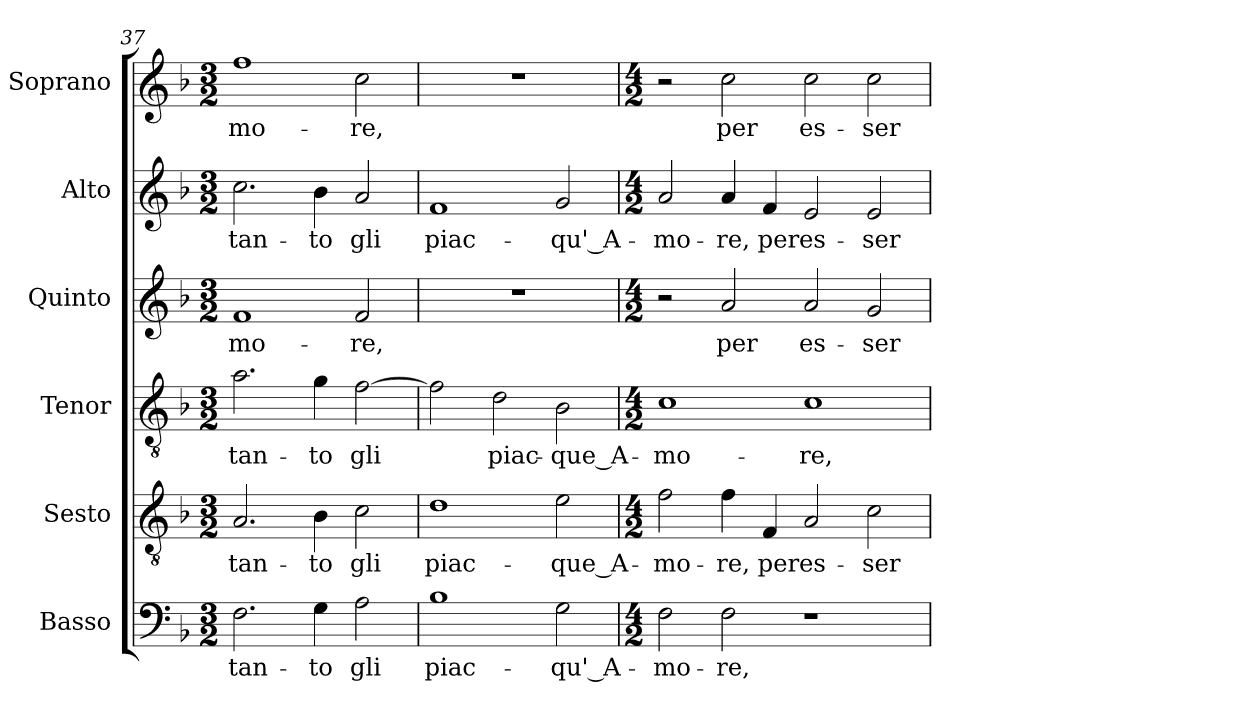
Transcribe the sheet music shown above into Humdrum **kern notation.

**kern	**text	**kern	**text	**kern	**text	**kern	**text	**kern	**text	**kern	**text
*part6	*part6	*part5	*part5	*part4	*part4	*part3	*part3	*part2	*part2	*part1	*part1
*staff6	*staff6	*staff5	*staff5	*staff4	*staff4	*staff3	*staff3	*staff2	*staff2	*staff1	*staff1
*I"Basso	*	*I"Sesto	*	*I"Tenor	*	*I"Quinto	*	*I"Alto	*	*I"Soprano	*
*	*	*I'T.	*	*I'T.	*	*	*	*I'A.	*	*I'Sop.	*
*clefF4	*	*clefGv2	*	*clefGv2	*	*clefG2	*	*clefG2	*	*clefG2	*
*	*	*ITrd7c12	*	*ITrd7c12	*	*	*	*	*	*	*
*k[b-]	*	*k[b-]	*	*k[b-]	*	*k[b-]	*	*k[b-]	*	*k[b-]	*
*F:	*	*F:	*	*F:	*	*F:	*	*F:	*	*F:	*
*M3/2	*	*M3/2	*	*M3/2	*	*M3/2	*	*M3/2	*	*M3/2	*
=37	=37	=37	=37	=37	=37	=37	=37	=37	=37	=37	=37
!	!LO:LY:b:color=#000000	!	!	!	!	!	!	!	!	!	!
!	!	!	!LO:LY:b:color=#000000	!	!	!	!	!	!	!	!
!	!	!	!	!	!LO:LY:b:color=#000000	!	!	!	!	!	!
!	!	!	!	!	!	!	!LO:LY:b:color=#000000	!	!	!	!
!	!	!	!	!	!	!	!	!	!LO:LY:b:color=#000000	!	!
!	!	!	!	!	!	!	!	!	!	!	!LO:LY:b:color=#000000
2.Fi\	tan-	2.AAi/	tan-	2.Ai\	tan-	1fi	-mo-	2.cci\	tan-	1ffi	-mo-
!	!LO:LY:b:color=#000000	!	!	!	!	!	!	!	!	!	!
!	!	!	!LO:LY:b:color=#000000	!	!	!	!	!	!	!	!
!	!	!	!	!	!LO:LY:b:color=#000000	!	!	!	!	!	!
!	!	!	!	!	!	!	!	!	!LO:LY:b:color=#000000	!	!
4Gi\	-to	4BB-i\	-to	4Gi\	-to	.	.	4b-i\	-to	.	.
!	!LO:LY:b:color=#000000	!	!	!	!	!	!	!	!	!	!
!	!	!	!LO:LY:b:color=#000000	!	!	!	!	!	!	!	!
!	!	!	!	!	!LO:LY:b:color=#000000	!	!	!	!	!	!
!	!	!	!	!	!	!	!LO:LY:b:color=#000000	!	!	!	!
!	!	!	!	!	!	!	!	!	!LO:LY:b:color=#000000	!	!
!	!	!	!	!	!	!	!	!	!	!	!LO:LY:b:color=#000000
2Ai\	gli	2Ci\	gli	[2Fi\	gli	2fi/	-re,	2ai/	gli	2cci\	-re,
=38	=38	=38	=38	=38	=38	=38	=38	=38	=38	=38	=38
!	!LO:LY:b:color=#000000	!	!	!	!	!	!	!	!	!	!
!	!	!	!LO:LY:b:color=#000000	!	!	!LO:N:vis=1	!	!	!	!	!
!	!	!	!	!	!	!	!	!	!LO:LY:b:color=#000000	!LO:N:vis=1	!
1B-i	piac-	1Di	piac-	2Fi\]	.	1.r	.	1fi	piac-	1.r	.
!	!	!	!	!	!LO:LY:b:color=#000000	!	!	!	!	!	!
.	.	.	.	2Di\	piac-	.	.	.	.	.	.
!	!LO:LY:b:color=#000000	!	!	!	!	!	!	!	!	!	!
!	!	!	!LO:LY:b:color=#000000	!	!	!	!	!	!	!	!
!	!	!	!	!	!LO:LY:b:color=#000000	!	!	!	!	!	!
!	!	!	!	!	!	!	!	!	!LO:LY:b:color=#000000	!	!
2Gi\	-qu'_A-	2Ei\	-que_A-	2BB-i\	-que_A-	.	.	2gi/	-qu'_A-	.	.
=39	=39	=39	=39	=39	=39	=39	=39	=39	=39	=39	=39
*M4/2	*	*M4/2	*	*M4/2	*	*M4/2	*	*M4/2	*	*M4/2	*
!	!LO:LY:b:color=#000000	!	!	!	!	!	!	!	!	!	!
!	!	!	!LO:LY:b:color=#000000	!	!	!	!	!	!	!	!
!	!	!	!	!	!LO:LY:b:color=#000000	!	!	!	!	!	!
!	!	!	!	!	!	!	!	!	!LO:LY:b:color=#000000	!	!
2Fi\	-mo-	2Fi\	-mo-	1Ci	-mo-	2r	.	2ai/	-mo-	2r	.
!	!LO:LY:b:color=#000000	!	!	!	!	!	!	!	!	!	!
!	!	!	!LO:LY:b:color=#000000	!	!	!	!	!	!	!	!
!	!	!	!	!	!	!	!LO:LY:b:color=#000000	!	!	!	!
!	!	!	!	!	!	!	!	!	!LO:LY:b:color=#000000	!	!
!	!	!	!	!	!	!	!	!	!	!	!LO:LY:b:color=#000000
2Fi\	-re,	4Fi\	-re,	.	.	2ai/	per	4ai/	-re,	2cci\	per
!	!	!	!LO:LY:b:color=#000000	!	!	!	!	!	!	!	!
!	!	!	!	!	!	!	!	!	!LO:LY:b:color=#000000	!	!
.	.	4FFi/	per	.	.	.	.	4fi/	per	.	.
!	!	!	!LO:LY:b:color=#000000	!	!	!	!	!	!	!	!
!	!	!	!	!	!LO:LY:b:color=#000000	!	!	!	!	!	!
!	!	!	!	!	!	!	!LO:LY:b:color=#000000	!	!	!	!
!	!	!	!	!	!	!	!	!	!LO:LY:b:color=#000000	!	!
!	!	!	!	!	!	!	!	!	!	!	!LO:LY:b:color=#000000
1r	.	2AAi/	es-	1Ci	-re,	2ai/	es-	2ei/	es-	2cci\	es-
!	!	!	!LO:LY:b:color=#000000	!	!	!	!	!	!	!	!
!	!	!	!	!	!	!	!LO:LY:b:color=#000000	!	!	!	!
!	!	!	!	!	!	!	!	!	!LO:LY:b:color=#000000	!	!
!	!	!	!	!	!	!	!	!	!	!	!LO:LY:b:color=#000000
.	.	2Ci\	-ser	.	.	2gi/	-ser	2ei/	-ser	2cci\	-ser
=	=	=	=	=	=	=	=	=	=	=	=
*-	*-	*-	*-	*-	*-	*-	*-	*-	*-	*-	*-
